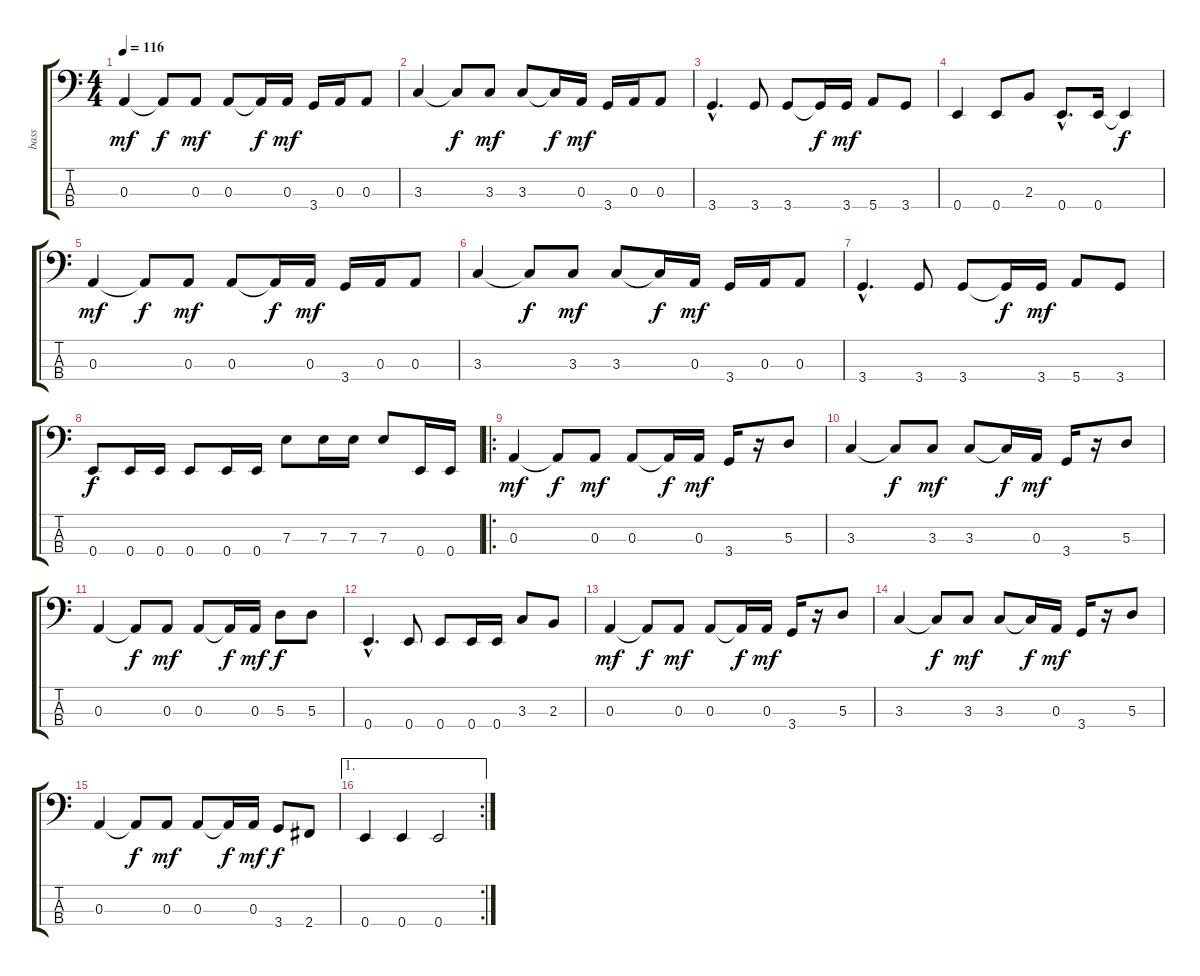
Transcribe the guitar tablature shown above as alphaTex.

\track ("bass" "bass") {instrument electricbassfinger}
\staff {score tabs}
\tuning (G2 D2 A1 E1) {hide}
\ts (4 4)
\tempo 116
\clef f4
\ks c
0.3.4{dy mf} 0.3{t}.8{dy f} 0.3.8{dy mf} 0.3.8 0.3{t}.16{dy f} 0.3.16{dy mf} 3.4.16 0.3.16 0.3.8 |
3.3.4 3.3{t}.8{dy f} 3.3.8{dy mf} 3.3.8 3.3{t}.16{dy f} 0.3.16{dy mf} 3.4.16 0.3.16 0.3.8 |
3.4{hac}.4{d} 3.4.8 3.4.8 3.4{t}.16{dy f} 3.4.16{dy mf} 5.4.8 3.4.8 |
0.4.4 0.4.8 2.3.8 0.4{hac}.8{d} 0.4.16 0.4{t}.4{dy f} |
0.3.4{dy mf} 0.3{t}.8{dy f} 0.3.8{dy mf} 0.3.8 0.3{t}.16{dy f} 0.3.16{dy mf} 3.4.16 0.3.16 0.3.8 |
3.3.4 3.3{t}.8{dy f} 3.3.8{dy mf} 3.3.8 3.3{t}.16{dy f} 0.3.16{dy mf} 3.4.16 0.3.16 0.3.8 |
3.4{hac}.4{d} 3.4.8 3.4.8 3.4{t}.16{dy f} 3.4.16{dy mf} 5.4.8 3.4.8 |
0.4.8{dy f} 0.4.16 0.4.16 0.4.8 0.4.16 0.4.16 7.3.8 7.3.16 7.3.16 7.3.8 0.4.16 0.4.16 |
\ro
0.3.4{dy mf} 0.3{t}.8{dy f} 0.3.8{dy mf} 0.3.8 0.3{t}.16{dy f} 0.3.16{dy mf} 3.4.16 r.16 5.3.8 |
3.3.4 3.3{t}.8{dy f} 3.3.8{dy mf} 3.3.8 3.3{t}.16{dy f} 0.3.16{dy mf} 3.4.16 r.16 5.3.8 |
0.3.4 0.3{t}.8{dy f} 0.3.8{dy mf} 0.3.8 0.3{t}.16{dy f} 0.3.16{dy mf} 5.3.8{dy f} 5.3.8 |
0.4{hac}.4{d} 0.4.8 0.4.8 0.4.16 0.4.16 3.3.8 2.3.8 |
0.3.4{dy mf} 0.3{t}.8{dy f} 0.3.8{dy mf} 0.3.8 0.3{t}.16{dy f} 0.3.16{dy mf} 3.4.16 r.16 5.3.8 |
3.3.4 3.3{t}.8{dy f} 3.3.8{dy mf} 3.3.8 3.3{t}.16{dy f} 0.3.16{dy mf} 3.4.16 r.16 5.3.8 |
0.3.4 0.3{t}.8{dy f} 0.3.8{dy mf} 0.3.8 0.3{t}.16{dy f} 0.3.16{dy mf} 3.4.8{dy f} 2.4.8 |
\ae 1
\rc 2
0.4.4 0.4.4 0.4.2
